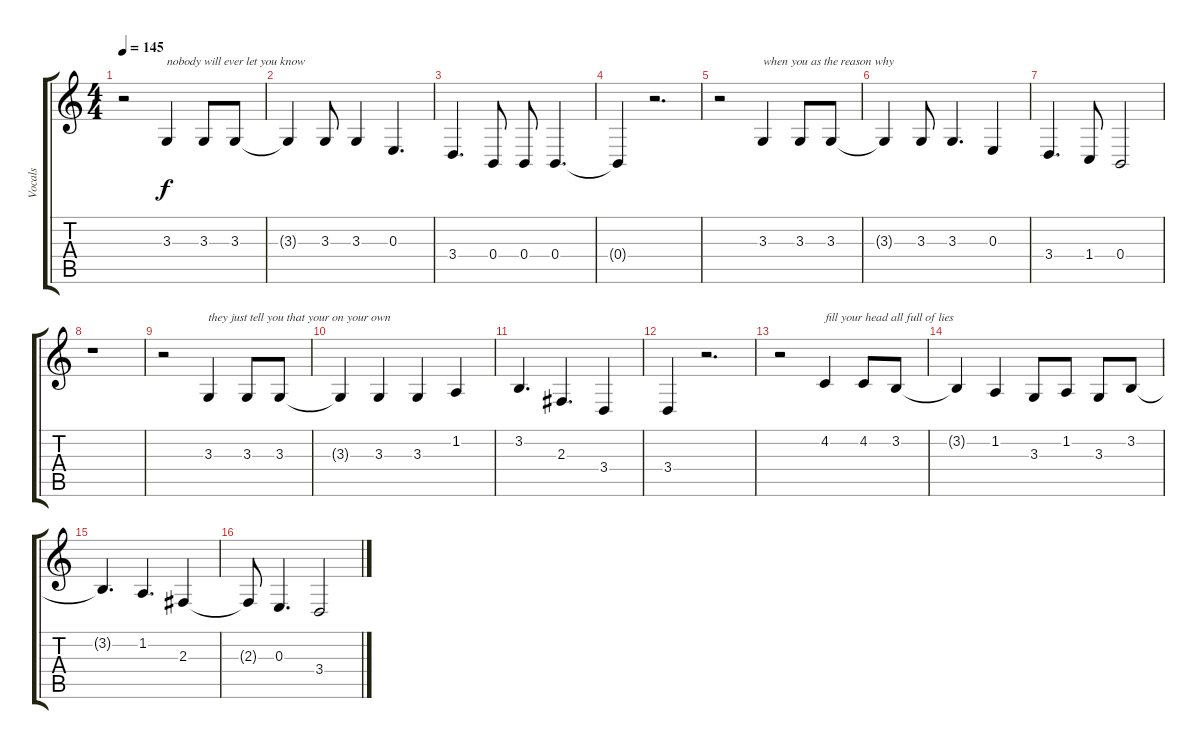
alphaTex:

\track ("Vocals" "Vocals") {instrument tenorsax}
\staff {score tabs}
\tuning (Db4 Ab3 E3 B2 Gb2 Db2) {hide}
\ts (4 4)
\tempo 145
\clef g2
\ks c
r.2{dy f} 3.3.4{txt "nobody will ever let you know"} 3.3.8 3.3.8 |
3.3{t}.4 3.3.8 3.3.4 0.3.4{d} |
3.4.4{d} 0.4.8 0.4.8 0.4.4{d} |
0.4{t}.4 r.2{d} |
r.2 3.3.4{txt "when you as the reason why"} 3.3.8 3.3.8 |
3.3{t}.4 3.3.8 3.3.4{d} 0.3.4 |
3.4.4{d} 1.4.8 0.4.2 |
r.1 |
r.2 3.3.4{txt "they just tell you that your on your own"} 3.3.8 3.3.8 |
3.3{t}.4 3.3.4 3.3.4 1.2.4 |
3.2.4{d} 2.3.4{d} 3.4.4 |
3.4.4 r.2{d} |
r.2 4.2.4{txt "fill your head all full of lies"} 4.2.8 3.2.8 |
3.2{t}.4 1.2.4 3.3.8 1.2.8 3.3.8 3.2.8 |
3.2{t}.4{d} 1.2.4{d} 2.3.4 |
2.3{t}.8 0.3.4{d} 3.4.2
